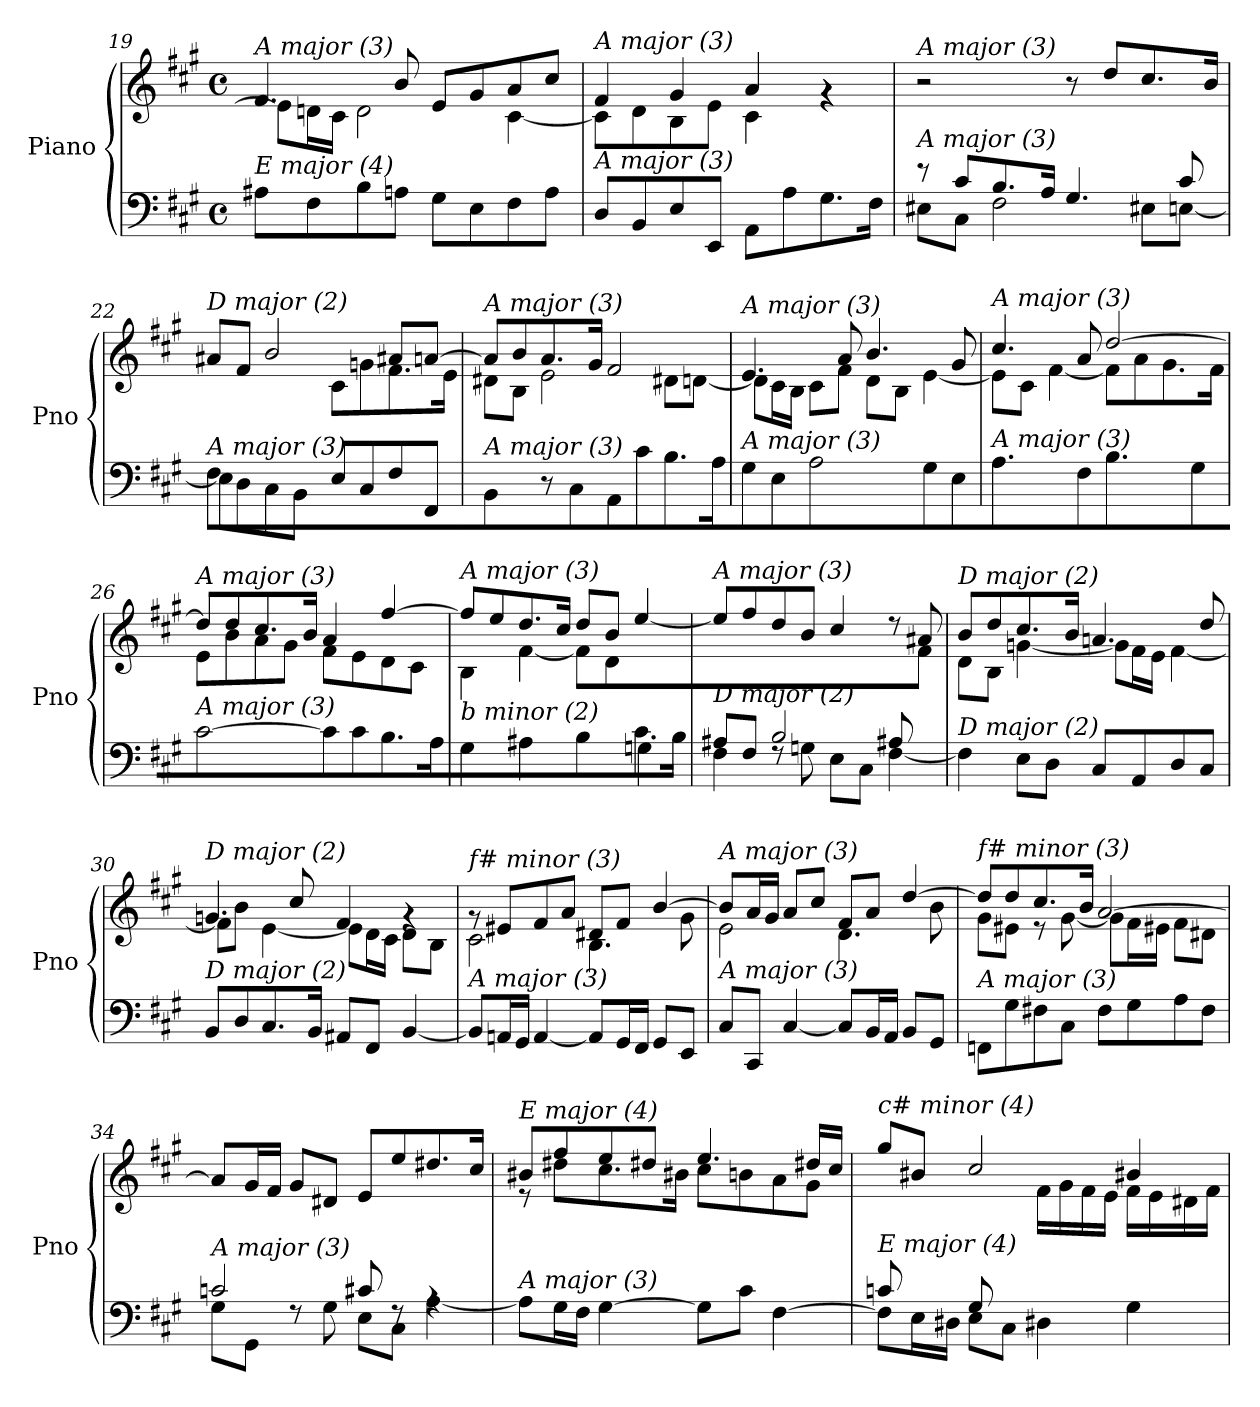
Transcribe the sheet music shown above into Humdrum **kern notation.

**kern	**kern
*part1	*part1
*staff2	*staff1
*I"Piano	*
*I'Pno	*
*clefF4	*clefG2
*k[f#c#g#]	*k[f#c#g#]
*M4/4	*M4/4
*met(c)	*met(c)
=19	=19
*	*^
!	!LO:TX:i:t=A major (3)	!
!LO:TX:i:t=E major (4)	!	!
8A#X\L	4.f#/	8e\L]
8F#\	.	16dn\L
.	.	16c#\JJ
8B\	.	2d\
8An\J	8b/	.
8G#\L	8e/L	.
8E\	8g#/	.
8F#\	8a/	[4c#\
8A\J	8cc#/J	.
=20	=20	=20
!	!LO:TX:i:t=A major (3)	!
!LO:TX:i:t=A major (3)	!	!
8D/L	4f#/	8c#\L]
8BB/	.	8d\
8E/	4g#/	8B\
8EE/J	.	8e\J
8AA\L	4a/	4c#\
8A\	.	.
8.G#\	4rg	4rg
16F#\Jk	.	.
*	*v	*v
=21	=21
*^	*
!	!	!LO:TX:i:t=A major (3)
!LO:TX:i:t=A major (3)	!	!
8r	8E#X\L	2r
8c#/L	8C#\J	.
8.B/	2F#\	.
16A/Jk	.	.
4.G#/	.	8r
.	.	8dd/L
.	8E#X\L	8.cc#/
8c#/	[8En\J	.
.	.	16b/Jk
!!LO:PB:g=z
=22	=22	=22
*	*	*^
!	!	!LO:TX:i:t=D major (2)	!
!LO:TX:i:t=A major (3)	!	!	!
8F#/L	8E\L]	8a#X/L	8ryy
2..ryy	8D\	8f#/J	8f#\
.	8C#\	2b/	8.e\
.	8BB\J	.	.
.	.	.	16d\Jk
.	8E/L	.	8c#\L
.	8C#/	.	8gn\
.	8F#/	8a#X/L	8.f#\
.	8FF#/J	[8an/J	.
.	.	.	16e\Jk
*v	*v	*	*
=23	=23	=23
!	!LO:TX:i:t=A major (3)	!
!LO:TX:i:t=A major (3)	!	!
4BB/	8a/L]	8d#X\L
.	8b/	8B\J
8r	8.a/	2e\
8C#/	.	.
.	16g#/Jk	.
8AA\L	2f#/	.
8c#\	.	.
8.B\	.	8d#X\L
.	.	[8dn\J
16A\Jk	.	.
=24	=24	=24
!	!LO:TX:i:t=A major (3)	!
!LO:TX:i:t=A major (3)	!	!
8G#\L	4.e/	8d\L]
8E\J	.	16c#\L
.	.	16B\JJ
2A\	.	8c#\L
.	8a/	8f#\J
.	4.b/	8d\L
.	.	8B\J
8G#\L	.	[4e\
8E\J	8g#/	.
=25	=25	=25
!	!LO:TX:i:t=A major (3)	!
!LO:TX:i:t=A major (3)	!	!
4.A\	4.cc#/	8e\L]
.	.	8c#\J
.	.	[4f#\
8F#\	8a/	.
4.B\	[2dd/	8f#\L]
.	.	8a\
.	.	8.g#\
8G#\	.	.
.	.	16f#\Jk
!!LO:LB:g=z	!!
=26	=26	=26
!	!LO:TX:i:t=A major (3)	!
!LO:TX:i:t=A major (3)	!	!
[2c#\	8dd/L]	8e\L
.	8dd/	8b\
.	8.cc#/	8a\
.	.	8g#\J
.	16b/Jk	.
8c#\L]	4a/	8f#\L
8c#\	.	8e\
8.B\	[4ff#/	8d\
.	.	8c#\J
16A\Jk	.	.
=27	=27	=27
*^	*	*
!	!	!LO:TX:i:t=A major (3)	!
!LO:TX:i:t=b minor (2)	!	!	!
2.ryy	4G#\	8ff#/L]	4B\
.	.	8ee/	.
.	4A#X\	8.dd/	[4f#\
.	.	16cc#/Jk	.
.	4B\	8dd/L	8f#\L]
.	.	8b/J	8d\
8.c#/	4Gn\	[4ee/	4ryy
16B/Jk	.	.	.
=28	=28	=28	=28
!	!	!LO:TX:i:t=A major (3)	!
!LO:TX:i:t=D major (2)	!	!	!
8A#X/L	4F#\	8ee/L]	2..ryy
8F#/J	.	8ff#/	.
2B/	8rF	8dd/	.
.	8Gn\	8b/J	.
.	8E\L	4cc#/	.
.	8C#\J	.	.
8A#X/L	[4F#\	8rdd	.
8ryy	.	8a#X/	8f#\J
*v	*v	*	*
=29	=29	=29
!	!LO:TX:i:t=D major (2)	!
!LO:TX:i:t=D major (2)	!	!
4F#\]	8b/L	8d\L
.	8dd/	8B\J
8E\L	8.cc#/	[4gn\
8D\J	.	.
.	16b/Jk	.
8C#/L	4.an/	8g\L]
8AA/	.	16f#\L
.	.	16e\JJ
8D/	.	[4f#\
8C#/J	8dd/	.
!!LO:LB:g=z	!!
=30	=30	=30
!	!LO:TX:i:t=D major (2)	!
!LO:TX:i:t=D major (2)	!	!
8BB/L	4.gn/	8f#\L]
8D/	.	8b\J
8.C#/	.	[4e\
.	8cc#/	.
16BB/Jk	.	.
8AA#X/L	4f#/	8e\L]
8FF#/J	.	16d\L
.	.	16c#\JJ
[4BB/	4rg	8d\L
.	.	8B\J
=31	=31	=31
!	!LO:TX:i:t=f# minor (3)	!
!LO:TX:i:t=A major (3)	!	!
8BB/L]	8rg	2c#\
16AAn/L	8e#X/L	.
16GG#/JJ	.	.
[4AA/	8f#/	.
.	8a/J	.
8AA/L]	8d#X/L	4.B\
16GG#/L	8f#/J	.
16FF#/JJ	.	.
8GG#/L	[4b/	.
8EE/J	.	8g#\
=32	=32	=32
!	!LO:TX:i:t=A major (3)	!
!LO:TX:i:t=A major (3)	!	!
8C#/L	8b/L]	2e\
8CC#/J	16a/L	.
.	16g#/JJ	.
[4C#/	8a/L	.
.	8cc#/J	.
8C#/L]	8f#/L	4.d\
16BB/L	8a/J	.
16AA/JJ	.	.
8BB/L	[4dd/	.
8GG#/J	.	8b\
=33	=33	=33
!	!LO:TX:i:t=f# minor (3)	!
!LO:TX:i:t=A major (3)	!	!
8FFni/L	8dd/L]	8g#\L
8G#\	8dd/	8e#X\J
8F#Xi\	8.cc#/	8r
8C#\J	.	[8g#\
.	16b/Jk	.
8F#\L	[2a/	8g#\L]
8G#\	.	16f#\L
.	.	16e#X\JJ
8A\	.	8f#\L
8F#\J	.	8d#X\J
!!LO:LB:g=z
=34	=34	=34
*^	*	*
!	!	!LO:TX:i:t=A major (3)	!
!LO:TX:i:t=A major (3)	!	!	!
*	*	*v	*v
2cni/	8G#\L	8a/L]
.	8GG#\J	16g#/L
.	.	16f#/JJ
.	8rF	8g#/L
.	8G#\	8d#X/J
8c#/	8E\L	8e/L
8rF	8C#\J	8ee/
4rA	[4A\	8.dd#X/
.	.	16cc#/Jk
*v	*v	*
=35	=35
*	*^
!	!LO:TX:i:t=E major (4)	!
!LO:TX:i:t=A major (3)	!	!
8A\L]	8b#X/L	8r
16G#\L	8ff#/	8dd#X\L
16F#\JJ	.	.
[4G#\	8ee/	8.cc#\
.	8dd#X/J	.
.	.	16b#X\Jk
8G#\L]	4.ee/	8cc#\L
8c#\J	.	8bn\
[4F#\	.	8a\
.	16dd#X/LL	8g#\J
.	16cc#/JJ	.
=36	=36	=36
*^	*	*
!	!	!LO:TX:i:t=c# minor (4)	!
!LO:TX:i:t=E major (4)	!	!	!
8cni/L	8F#\L]	8gg#/L	8ryy
8ryy	16E\L	8b#X/J	8d#X\
.	16D#X\JJ	.	.
8G#/	8E\L	2cc#/	8ryy
2ryy	8C#\J	.	8g#\J
.	4D#X\	.	16f#\LL
.	.	.	16g#\
.	.	.	16f#\
.	.	.	16e\JJ
.	4G#\	4b#X/	16f#\LL
.	.	.	16e\
8ryy	.	.	16d#X\
.	.	.	16f#\JJ
*v	*v	*	*
*	*v	*v
=	=
*-	*-
